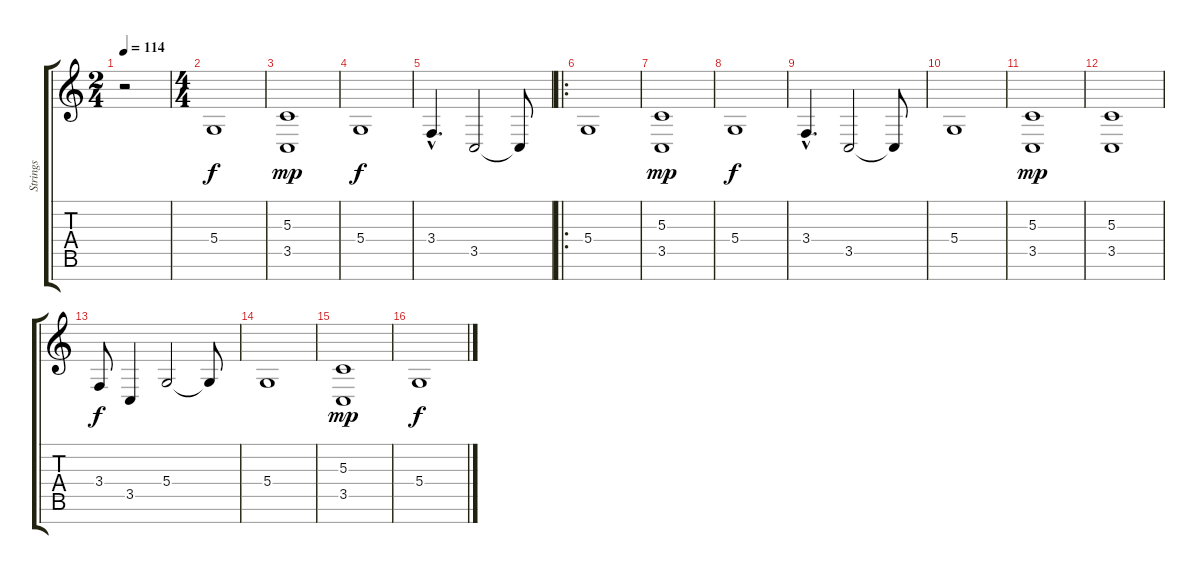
\track ("Strings" "Strings") {instrument synthstrings1}
\staff {score tabs}
\tuning (E4 B3 G3 D3 A2 E2 B1) {hide}
\ts (2 4)
\tempo 114
\clef g2
\ks c
r.2{dy f instrument synthstrings1} |
\ts (4 4)
5.4.1{volume 5} |
(5.3 3.5).1{dy mp} |
5.4.1{dy f} |
3.4{hac}.4{d} 3.5.2 3.5{t}.8 |
\ro
5.4.1 |
(5.3 3.5).1{dy mp} |
5.4.1{dy f} |
3.4{hac}.4{d} 3.5.2 3.5{t}.8 |
5.4.1 |
(5.3 3.5).1{dy mp} |
(5.3 3.5).1 |
3.4.8{dy f} 3.5.4 5.4.2 5.4{t}.8 |
5.4.1 |
(5.3 3.5).1{dy mp} |
5.4.1{dy f}
